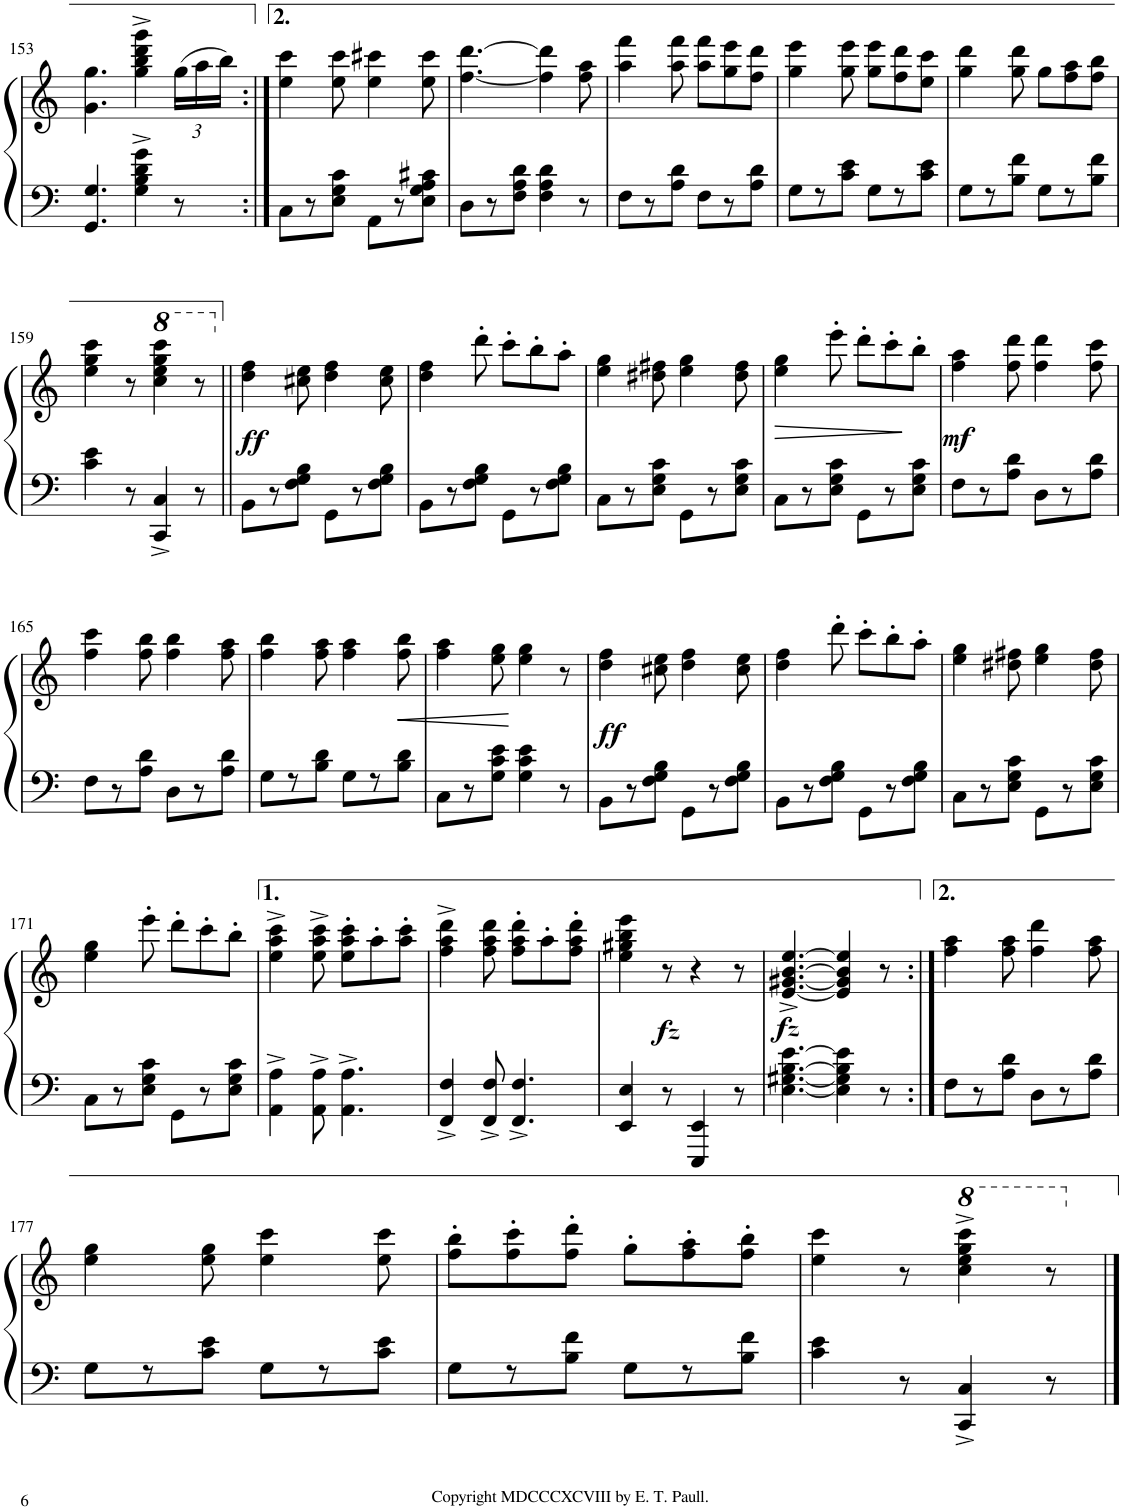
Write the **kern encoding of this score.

**kern	**kern	**dynam
*part1	*part1	*part1
*staff2	*staff1	*staff1/2
*I"Piano	*	*
*I'Pno.	*	*
!!LO:PB:g=z
*clefF4	*clefG2	*
*k[]	*k[]	*
*M6/8	*M6/8	*
=153	=153	=153
4.GG/ 4.G/	4.g\ 4.gg\	.
4G\^ 4B\^ 4d\^ 4g\^	4gg\^ 4bb\^ 4ddd\^ 4ggg\^	.
*	*Xbrackettup	*
8r	(24gg\LL	.
.	24aa\	.
.	24bb\JJ)	.
=154:|!	=154:|!	=154:|!
8C\L	4ee\ 4ccc\	.
8r	.	.
8E\ 8G\ 8c\J	8ee\ 8ccc\	.
8AA\L	4ee\ 4ccc#X\	.
8r	.	.
8E\ 8G\ 8A\ 8c#X\J	8ee\ 8ccc#\	.
=155	=155	=155
8D\L	[4.ff\ [4.ddd\	.
8r	.	.
8F\ 8A\ 8d\J	.	.
4F\ 4A\ 4d\	4ff\] 4ddd\]	.
8r	8ff\ 8aa\	.
=156	=156	=156
8F\L	4aa\ 4fff\	.
8r	.	.
8A\ 8d\J	8aa\ 8fff\	.
8F\L	8aa\ 8fff\L	.
8r	8gg\ 8eee\	.
8A\ 8d\J	8ff\ 8ddd\J	.
=157	=157	=157
8G\L	4gg\ 4eee\	.
8r	.	.
8c\ 8e\J	8gg\ 8eee\	.
8G\L	8gg\ 8eee\L	.
8r	8ff\ 8ddd\	.
8c\ 8e\J	8ee\ 8ccc\J	.
=158	=158	=158
8G\L	4gg\ 4ddd\	.
8r	.	.
8B\ 8f\J	8gg\ 8ddd\	.
8G\L	8gg\L	.
8r	8ff\ 8aa\	.
8B\ 8f\J	8ff\ 8bb\J	.
!!LO:LB:g=z
=159	=159	=159
4c\ 4e\	4ee\ 4gg\ 4ccc\	.
8r	8r	.
*	*8va	*
4CC/^ 4C/^	4ccc\ 4eee\ 4ggg\ 4cccc\	.
8r	8r	.
=160||	=160||	=160||
*	*X8va	*
!	!	!LO:DY:b
8BB\L	4dd\ 4ff\	ff
8r	.	.
8F\ 8G\ 8B\J	8cc#X\ 8ee\	.
8GG\L	4dd\ 4ff\	.
8r	.	.
8F\ 8G\ 8B\J	8cc#\ 8ee\	.
=161	=161	=161
8BB\L	4dd\ 4ff\	.
8r	.	.
8F\ 8G\ 8B\J	8ddd'\	.
8GG\L	8ccc'\L	.
8r	8bb'\	.
8F\ 8G\ 8B\J	8aa'\J	.
=162	=162	=162
8C\L	4ee\ 4gg\	.
8r	.	.
8E\ 8G\ 8c\J	8dd#X\ 8ff#X\	.
8GG\L	4ee\ 4gg\	.
8r	.	.
8E\ 8G\ 8c\J	8dd#\ 8ff#\	.
=163	=163	=163
!	!	!LO:HP:b
8C\L	4ee\ 4gg\	>
8r	.	.
8E\ 8G\ 8c\J	8eee'\	.
8GG\L	8ddd'\L	.
8r	8ccc'\	.
8E\ 8G\ 8c\J	8bb'\J	]
=164	=164	=164
!	!	!LO:DY:b
8F\L	4ff\ 4aa\	mf
8r	.	.
8A\ 8d\J	8ff\ 8ddd\	.
8D\L	4ff\ 4ddd\	.
8r	.	.
8A\ 8d\J	8ff\ 8ccc\	.
!!LO:LB:g=z
=165	=165	=165
8F\L	4ff\ 4ccc\	.
8r	.	.
8A\ 8d\J	8ff\ 8bb\	.
8D\L	4ff\ 4bb\	.
8r	.	.
8A\ 8d\J	8ff\ 8aa\	.
=166	=166	=166
8G\L	4ff\ 4bb\	.
8r	.	.
8B\ 8d\J	8ff\ 8aa\	.
8G\L	4ff\ 4aa\	.
8r	.	.
!	!	!LO:HP:b
8B\ 8d\J	8ff\ 8bb\	<
=167	=167	=167
8C\L	4ff\ 4aa\	.
8r	.	.
8G\ 8c\ 8e\J	8ee\ 8gg\	.
4G\ 4c\ 4e\	4ee\ 4gg\	[
8r	8r	.
=168	=168	=168
!	!	!LO:DY:b
8BB\L	4dd\ 4ff\	ff
8r	.	.
8F\ 8G\ 8B\J	8cc#X\ 8ee\	.
8GG\L	4dd\ 4ff\	.
8r	.	.
8F\ 8G\ 8B\J	8cc#\ 8ee\	.
=169	=169	=169
8BB\L	4dd\ 4ff\	.
8r	.	.
8F\ 8G\ 8B\J	8ddd'\	.
8GG\L	8ccc'\L	.
8r	8bb'\	.
8F\ 8G\ 8B\J	8aa'\J	.
=170	=170	=170
8C\L	4ee\ 4gg\	.
8r	.	.
8E\ 8G\ 8c\J	8dd#X\ 8ff#X\	.
8GG\L	4ee\ 4gg\	.
8r	.	.
8E\ 8G\ 8c\J	8dd#\ 8ff#\	.
!!LO:LB:g=z
=171	=171	=171
8C\L	4ee\ 4gg\	.
8r	.	.
8E\ 8G\ 8c\J	8eee'\	.
8GG\L	8ddd'\L	.
8r	8ccc'\	.
8E\ 8G\ 8c\J	8bb'\J	.
=172	=172	=172
4AA\^ 4A\^	4ee\^ 4aa\^ 4ccc\^	.
8AA\^ 8A\^	8ee\^ 8aa\^ 8ccc\^	.
4.AA\^ 4.A\^	8ee\' 8aa\' 8ccc\'L	.
.	8aa'\	.
.	8aa\' 8ccc\'J	.
=173	=173	=173
4FF/^ 4F/^	4ff\^ 4aa\^ 4ddd\^	.
8FF/^ 8F/^	8ff\ 8aa\ 8ddd\	.
4.FF/^ 4.F/^	8ff\' 8aa\' 8ddd\'L	.
.	8aa'\	.
.	8ff\' 8aa\' 8ddd\'J	.
=174	=174	=174
4EE/ 4E/	4ee\ 4gg#X\ 4bb\ 4eee\	.
!	!	!LO:DY:b
8r	8r	fz
4EEE/ 4EE/	4r	.
8r	8r	.
=175	=175	=175
!	!	!LO:DY:b
[4.E\ [4.G#X\ [4.B\ [4.e\	[4.e/^ [4.g#X/^ [4.b/^ [4.ee/^	fz
4E\] 4G#\] 4B\] 4e\]	4e/] 4g#/] 4b/] 4ee/]	.
8r	8r	.
=176:|!	=176:|!	=176:|!
8F\L	4ff\ 4aa\	.
8r	.	.
8A\ 8d\J	8ff\ 8aa\	.
8D\L	4ff\ 4ddd\	.
8r	.	.
8A\ 8d\J	8ff\ 8aa\	.
!!LO:LB:g=z
=177	=177	=177
8G\L	4ee\ 4gg\	.
8r	.	.
8c\ 8e\J	8ee\ 8gg\	.
8G\L	4ee\ 4ccc\	.
8r	.	.
8c\ 8e\J	8ee\ 8ccc\	.
=178	=178	=178
8G\L	8ff\' 8bb\'L	.
8r	8ff\' 8ccc\'	.
8B\ 8f\J	8ff\' 8ddd\'J	.
8G\L	8gg'\L	.
8r	8ff\' 8aa\'	.
8B\ 8f\J	8ff\' 8bb\'J	.
=179	=179	=179
4c\ 4e\	4ee\ 4ccc\	.
8r	8r	.
*	*8va	*
4CC/^ 4C/^	4ccc\^ 4eee\^ 4ggg\^ 4cccc\^	.
8r	8r	.
*	*X8va	*
==	==	==
*-	*-	*-
